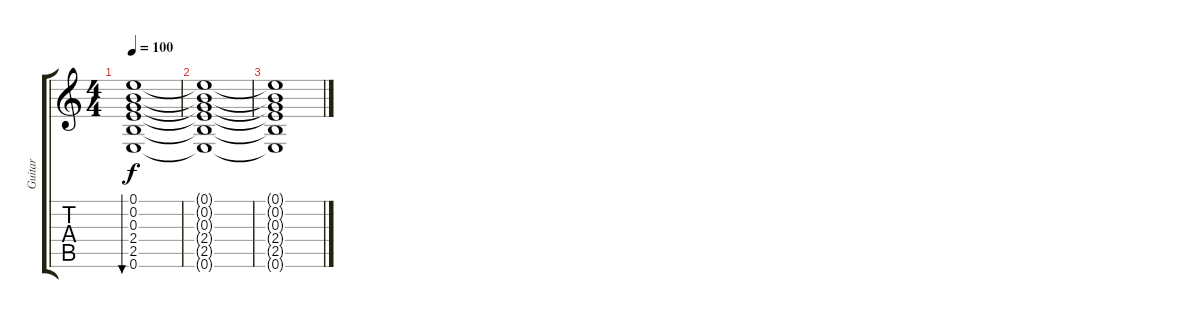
\track ("Guitar" "Guitar") {instrument distortionguitar}
\staff {score tabs}
\tuning (E4 B3 G3 D3 A2 E2) {hide}
\ts (4 4)
\tempo 100
\clef g2
\ks c
(0.1 0.2 0.3 2.4 2.5 0.6).1{bu 480 dy f} |
(0.1{t} 0.2{t} 0.3{t} 2.4{t} 2.5{t} 0.6{t}).1 |
(0.1{t} 0.2{t} 0.3{t} 2.4{t} 2.5{t} 0.6{t}).1
